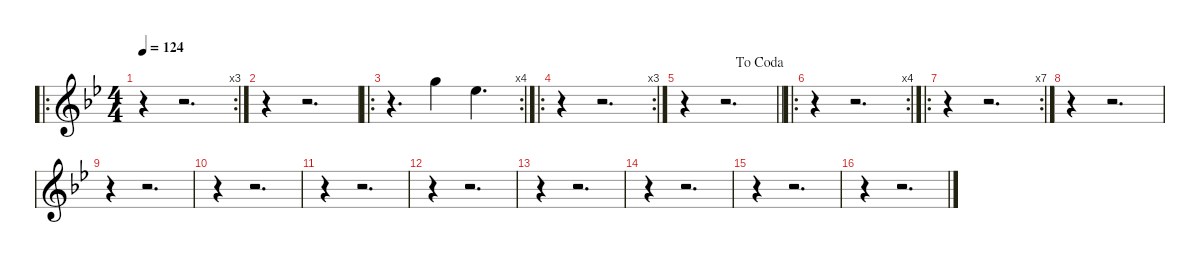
\defaultSystemsLayout 4
\hideDynamics
\bracketExtendMode nobrackets
\singleTrackTrackNamePolicy hidden
\multiTrackTrackNamePolicy hidden
\firstSystemTrackNameMode fullname
\firstSystemTrackNameOrientation horizontal
\otherSystemsTrackNameOrientation horizontal
\track ("Keyboard" "el.pno.") {instrument electricgrandpiano}
\staff {score}
\tuning (E4 C4 G3 C3 G2 C2)
\ro
\rc 3
\ts (4 4)
\tempo 124
\clef g2
\ks gminor
r.4{dy f beam Down} r.2{d beam Down} |
r.4{beam Down} r.2{d beam Down} |
\ro
\rc 4
r.4{d beam Down} 15.1{acc forcenatural}.4{beam Down} 15.2{acc b}.4{d beam Down} |
\ro
\rc 3
r.4{beam Down} r.2{d beam Down} |
\jump dacoda
\barLineRight lightlight
r.4{beam Down} r.2{d beam Down} |
\ro
\rc 4
r.4{beam Down} r.2{d beam Down} |
\ro
\rc 7
r.4{beam Down} r.2{d beam Down} |
r.4{beam Down} r.2{d beam Down} |
r.4{beam Down} r.2{d beam Down} |
r.4{beam Down} r.2{d beam Down} |
r.4{beam Down} r.2{d beam Down} |
r.4{beam Down} r.2{d beam Down} |
r.4{beam Down} r.2{d beam Down} |
r.4{beam Down} r.2{d beam Down} |
r.4{beam Down} r.2{d beam Down} |
r.4{beam Down} r.2{d beam Down}
